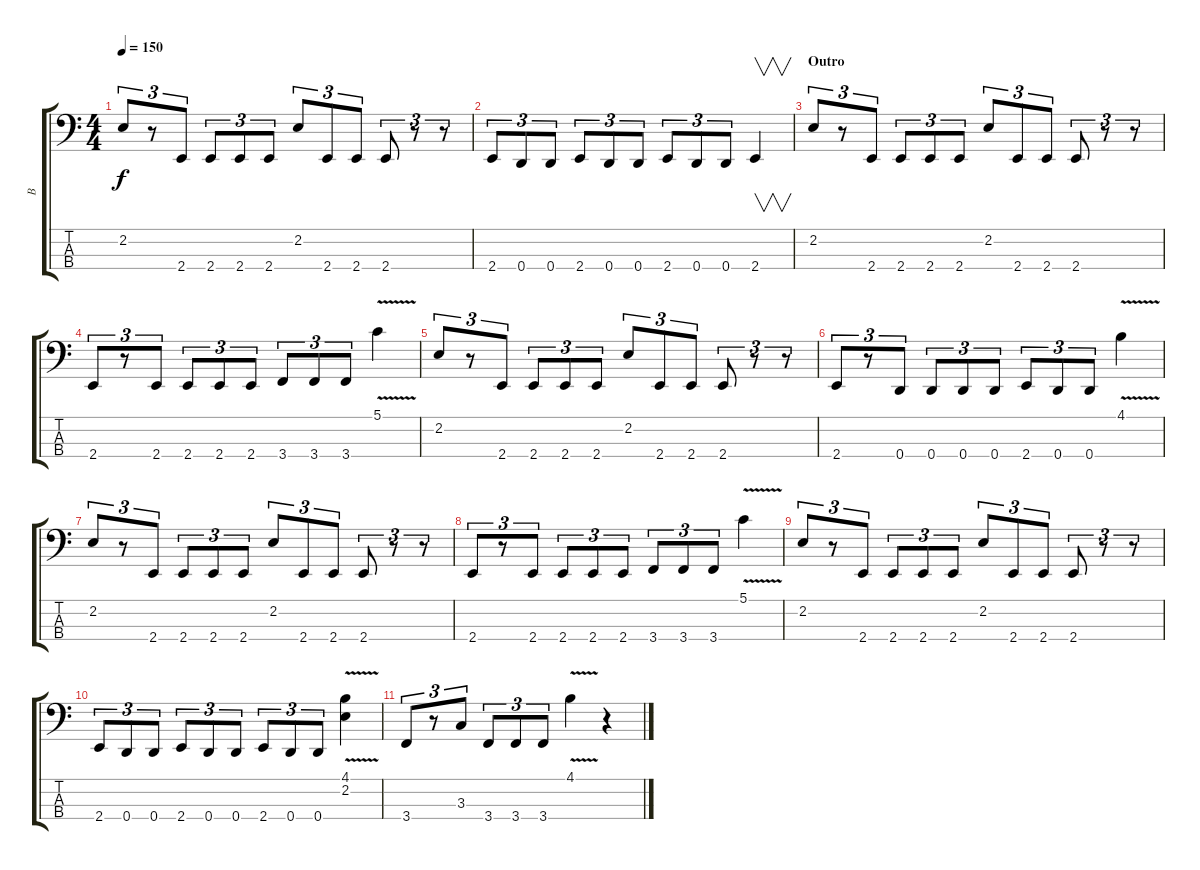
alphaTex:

\track ("B" "B") {instrument fretlessbass}
\staff {score tabs}
\tuning (G2 D2 A1 D1) {hide}
\ts (4 4)
\tempo 150
\clef f4
\ks c
2.2.8{tu (3 2) dy f} r.8{tu (3 2)} 2.4.8{tu (3 2)} 2.4.8{tu (3 2)} 2.4.8{tu (3 2)} 2.4.8{tu (3 2)} 2.2.8{tu (3 2)} 2.4.8{tu (3 2)} 2.4.8{tu (3 2)} 2.4.8{tu (3 2)} r.8{tu (3 2)} r.8{tu (3 2)} |
2.4.8{tu (3 2)} 0.4.8{tu (3 2)} 0.4.8{tu (3 2)} 2.4.8{tu (3 2)} 0.4.8{tu (3 2)} 0.4.8{tu (3 2)} 2.4.8{tu (3 2)} 0.4.8{tu (3 2)} 0.4.8{tu (3 2)} 2.4.4{v} |
\section ("" "Outro")
2.2.8{tu (3 2)} r.8{tu (3 2)} 2.4.8{tu (3 2)} 2.4.8{tu (3 2)} 2.4.8{tu (3 2)} 2.4.8{tu (3 2)} 2.2.8{tu (3 2)} 2.4.8{tu (3 2)} 2.4.8{tu (3 2)} 2.4.8{tu (3 2)} r.8{tu (3 2)} r.8{tu (3 2)} |
2.4.8{tu (3 2)} r.8{tu (3 2)} 2.4.8{tu (3 2)} 2.4.8{tu (3 2)} 2.4.8{tu (3 2)} 2.4.8{tu (3 2)} 3.4.8{tu (3 2)} 3.4.8{tu (3 2)} 3.4.8{tu (3 2)} 5.1{v}.4 |
2.2.8{tu (3 2)} r.8{tu (3 2)} 2.4.8{tu (3 2)} 2.4.8{tu (3 2)} 2.4.8{tu (3 2)} 2.4.8{tu (3 2)} 2.2.8{tu (3 2)} 2.4.8{tu (3 2)} 2.4.8{tu (3 2)} 2.4.8{tu (3 2)} r.8{tu (3 2)} r.8{tu (3 2)} |
2.4.8{tu (3 2)} r.8{tu (3 2)} 0.4.8{tu (3 2)} 0.4.8{tu (3 2)} 0.4.8{tu (3 2)} 0.4.8{tu (3 2)} 2.4.8{tu (3 2)} 0.4.8{tu (3 2)} 0.4.8{tu (3 2)} 4.1{v}.4 |
2.2.8{tu (3 2)} r.8{tu (3 2)} 2.4.8{tu (3 2)} 2.4.8{tu (3 2)} 2.4.8{tu (3 2)} 2.4.8{tu (3 2)} 2.2.8{tu (3 2)} 2.4.8{tu (3 2)} 2.4.8{tu (3 2)} 2.4.8{tu (3 2)} r.8{tu (3 2)} r.8{tu (3 2)} |
2.4.8{tu (3 2)} r.8{tu (3 2)} 2.4.8{tu (3 2)} 2.4.8{tu (3 2)} 2.4.8{tu (3 2)} 2.4.8{tu (3 2)} 3.4.8{tu (3 2)} 3.4.8{tu (3 2)} 3.4.8{tu (3 2)} 5.1{v}.4 |
2.2.8{tu (3 2)} r.8{tu (3 2)} 2.4.8{tu (3 2)} 2.4.8{tu (3 2)} 2.4.8{tu (3 2)} 2.4.8{tu (3 2)} 2.2.8{tu (3 2)} 2.4.8{tu (3 2)} 2.4.8{tu (3 2)} 2.4.8{tu (3 2)} r.8{tu (3 2)} r.8{tu (3 2)} |
2.4.8{tu (3 2)} 0.4.8{tu (3 2)} 0.4.8{tu (3 2)} 2.4.8{tu (3 2)} 0.4.8{tu (3 2)} 0.4.8{tu (3 2)} 2.4.8{tu (3 2)} 0.4.8{tu (3 2)} 0.4.8{tu (3 2)} (4.1{v} 2.2{v}).4 |
3.4.8{tu (3 2)} r.8{tu (3 2)} 3.3.8{tu (3 2)} 3.4.8{tu (3 2)} 3.4.8{tu (3 2)} 3.4.8{tu (3 2)} 4.1{v}.4 r.4
